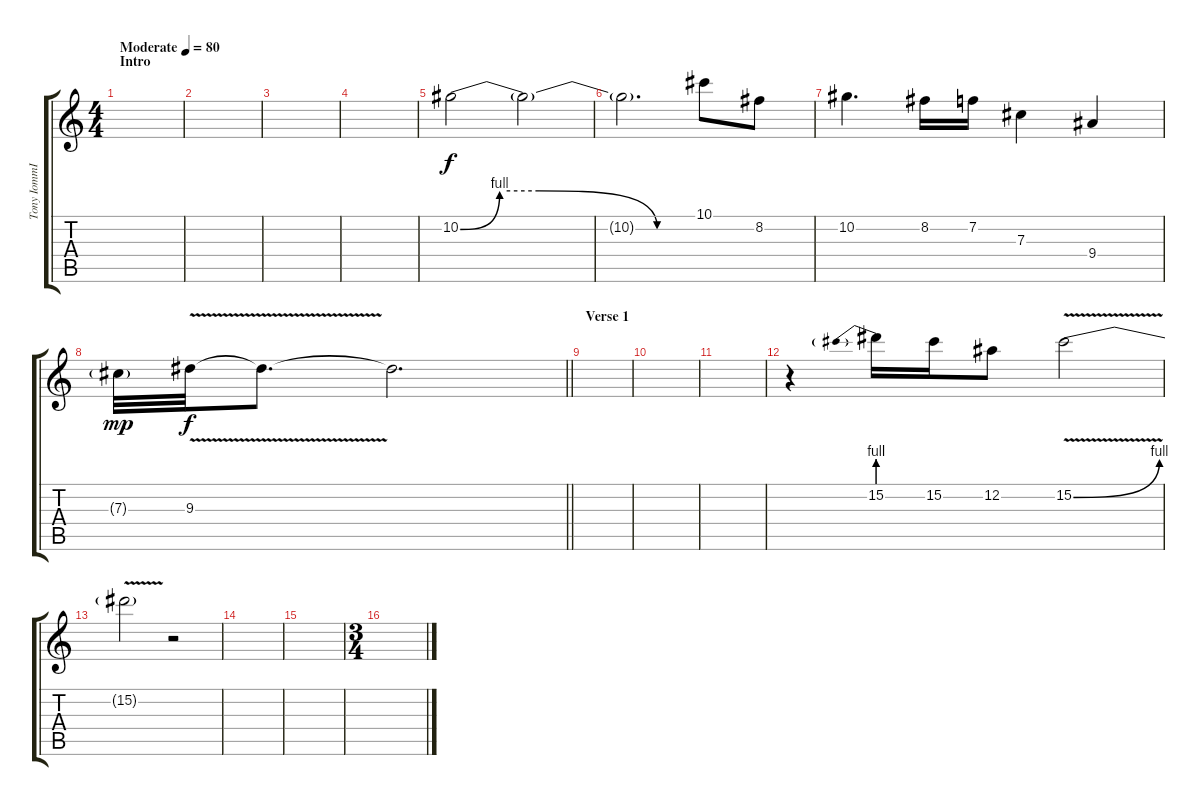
\track ("Tony IommI Electric" "Tony IommI") {instrument distortionguitar}
\staff {score tabs}
\tuning (Eb4 Bb3 Gb3 Db3 Ab2 Eb2) {hide}
\ts (4 4)
\section ("" "Intro")
\tempo (80 "Moderate")
\clef g2
\ks c
|
|
|
|
10.2{be (custom 0 0 10 4 20 4 50 0 60 0)}.2{volume 10} 10.2{t}.2 |
10.2{t}.2{d} 10.1.8 8.2.8 |
10.2.4{d} 8.2.16 7.2.16 7.3.4 9.4.4 |
\barLineRight lightlight
7.3{g}.32{dy mp} 9.3{v}.32{dy f} 9.3{t}.8{d} 9.3{t}.2{d} |
\section ("" "Verse 1")
|
|
|
r.4 15.2{be (prebend 0 4 60 4)}.16 15.2.16 12.2.8 15.2{be (bend 0 0 60 4) v}.2 |
15.2{t}.2 r.2 |
|
|
\ts (3 4)
